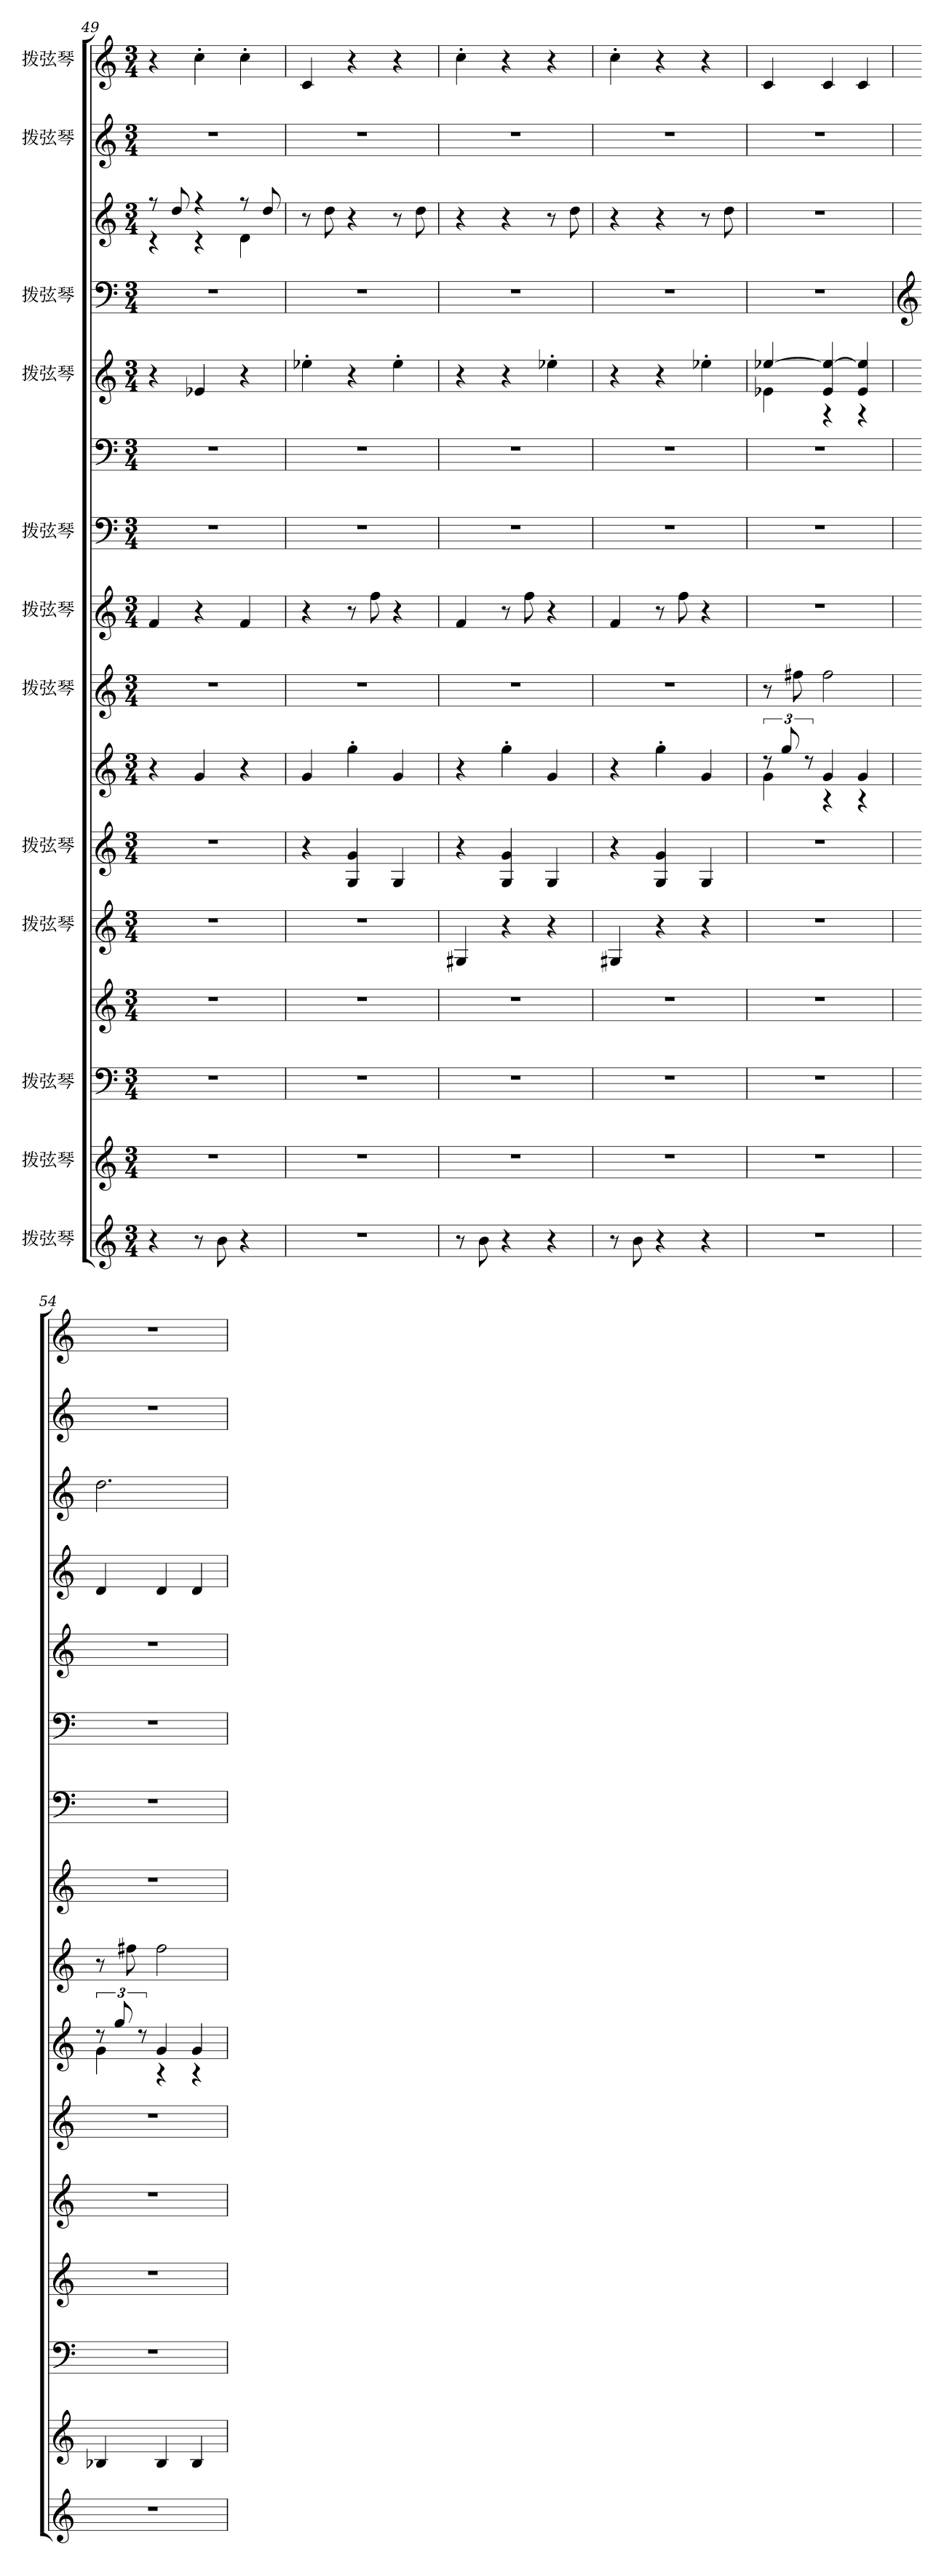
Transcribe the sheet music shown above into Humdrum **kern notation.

**kern	**kern	**kern	**kern	**kern	**kern	**kern	**kern	**kern	**kern	**kern	**kern	**kern	**kern	**kern	**kern
*part12	*part11	*part10	*part10	*part9	*part8	*part8	*part7	*part6	*part5	*part5	*part4	*part3	*part3	*part2	*part1
*staff16	*staff15	*staff14	*staff13	*staff12	*staff11	*staff10	*staff9	*staff8	*staff7	*staff6	*staff5	*staff4	*staff3	*staff2	*staff1
*I"拨弦琴	*I"拨弦琴	*I"拨弦琴	*	*I"拨弦琴	*I"拨弦琴	*	*I"拨弦琴	*I"拨弦琴	*I"拨弦琴	*	*I"拨弦琴	*I"拨弦琴	*	*I"拨弦琴	*I"拨弦琴
*clefG2	*clefG2	*clefF4	*clefG2	*clefG2	*clefG2	*clefG2	*clefG2	*clefG2	*clefF4	*clefF4	*clefG2	*clefF4	*clefG2	*clefG2	*clefG2
*k[]	*k[]	*k[]	*k[]	*k[]	*k[]	*k[]	*k[]	*k[]	*k[]	*k[]	*k[]	*k[]	*k[]	*k[]	*k[]
*M3/4	*M3/4	*M3/4	*M3/4	*M3/4	*M3/4	*M3/4	*M3/4	*M3/4	*M3/4	*M3/4	*M3/4	*M3/4	*M3/4	*M3/4	*M3/4
=49	=49	=49	=49	=49	=49	=49	=49	=49	=49	=49	=49	=49	=49	=49	=49
*	*	*	*	*	*	*	*	*	*	*	*	*	*^	*	*
4r	2.r	2.r	2.r	2.r	2.r	4r	2.r	4f/	2.r	2.r	4r	2.r	8r	4r	2.r	4r
.	.	.	.	.	.	.	.	.	.	.	.	.	8dd/	.	.	.
8r	.	.	.	.	.	4g/	.	4r	.	.	4e-X/	.	4r	4r	.	4cc'\
8b\	.	.	.	.	.	.	.	.	.	.	.	.	.	.	.	.
4r	.	.	.	.	.	4r	.	4f/	.	.	4r	.	8r	4d\	.	4cc'\
.	.	.	.	.	.	.	.	.	.	.	.	.	8dd/	.	.	.
*	*	*	*	*	*	*	*	*	*	*	*	*	*v	*v	*	*
=50	=50	=50	=50	=50	=50	=50	=50	=50	=50	=50	=50	=50	=50	=50	=50
2.r	2.r	2.r	2.r	2.r	4r	4g/	2.r	4r	2.r	2.r	4ee-X'\	2.r	8r	2.r	4c/
.	.	.	.	.	.	.	.	.	.	.	.	.	8dd\	.	.
.	.	.	.	.	4G/ 4g/	4gg'\	.	8r	.	.	4r	.	4r	.	4r
.	.	.	.	.	.	.	.	8ff\	.	.	.	.	.	.	.
.	.	.	.	.	4G/	4g/	.	4r	.	.	4ee-'\	.	8r	.	4r
.	.	.	.	.	.	.	.	.	.	.	.	.	8dd\	.	.
=51	=51	=51	=51	=51	=51	=51	=51	=51	=51	=51	=51	=51	=51	=51	=51
8r	2.r	2.r	2.r	4G#X/	4r	4r	2.r	4f/	2.r	2.r	4r	2.r	4r	2.r	4cc'\
8b\	.	.	.	.	.	.	.	.	.	.	.	.	.	.	.
4r	.	.	.	4r	4G/ 4g/	4gg'\	.	8r	.	.	4r	.	4r	.	4r
.	.	.	.	.	.	.	.	8ff\	.	.	.	.	.	.	.
4r	.	.	.	4r	4G/	4g/	.	4r	.	.	4ee-X'\	.	8r	.	4r
.	.	.	.	.	.	.	.	.	.	.	.	.	8dd\	.	.
=52	=52	=52	=52	=52	=52	=52	=52	=52	=52	=52	=52	=52	=52	=52	=52
8r	2.r	2.r	2.r	4G#X/	4r	4r	2.r	4f/	2.r	2.r	4r	2.r	4r	2.r	4cc'\
8b\	.	.	.	.	.	.	.	.	.	.	.	.	.	.	.
4r	.	.	.	4r	4G/ 4g/	4gg'\	.	8r	.	.	4r	.	4r	.	4r
.	.	.	.	.	.	.	.	8ff\	.	.	.	.	.	.	.
4r	.	.	.	4r	4G/	4g/	.	4r	.	.	4ee-X'\	.	8r	.	4r
.	.	.	.	.	.	.	.	.	.	.	.	.	8dd\	.	.
=53	=53	=53	=53	=53	=53	=53	=53	=53	=53	=53	=53	=53	=53	=53	=53
*	*	*	*	*	*	*^	*	*	*	*	*^	*	*	*	*
2.r	2.r	2.r	2.r	2.r	2.r	12r	4g\	8r	2.r	2.r	2.r	[4ee-X/	4e-X\	2.r	2.r	2.r	4c/
.	.	.	.	.	.	12gg/	.	.	.	.	.	.	.	.	.	.	.
.	.	.	.	.	.	.	.	8ff#X\	.	.	.	.	.	.	.	.	.
.	.	.	.	.	.	12r	.	.	.	.	.	.	.	.	.	.	.
.	.	.	.	.	.	4g/	4r	2ff#\	.	.	.	4e-/ 4ee-/_	4r	.	.	.	4c/
.	.	.	.	.	.	4g/	4r	.	.	.	.	4e-/ 4ee-/]	4r	.	.	.	4c/
*	*	*	*	*	*	*	*	*	*	*	*	*v	*v	*	*	*	*
!!LO:PB:g=z
=54	=54	=54	=54	=54	=54	=54	=54	=54	=54	=54	=54	=54	=54	=54	=54	=54
*	*	*	*	*	*	*	*	*	*	*	*	*	*clefG2	*	*	*
2.r	4B-X/	2.r	2.r	2.r	2.r	12r	4g\	8r	2.r	2.r	2.r	2.r	4d/	2.dd\	2.r	2.r
.	.	.	.	.	.	12gg/	.	.	.	.	.	.	.	.	.	.
.	.	.	.	.	.	.	.	8ff#X\	.	.	.	.	.	.	.	.
.	.	.	.	.	.	12r	.	.	.	.	.	.	.	.	.	.
.	4B-/	.	.	.	.	4g/	4r	2ff#\	.	.	.	.	4d/	.	.	.
.	4B-/	.	.	.	.	4g/	4r	.	.	.	.	.	4d/	.	.	.
*	*	*	*	*	*	*v	*v	*	*	*	*	*	*	*	*	*
=	=	=	=	=	=	=	=	=	=	=	=	=	=	=	=
*-	*-	*-	*-	*-	*-	*-	*-	*-	*-	*-	*-	*-	*-	*-	*-
